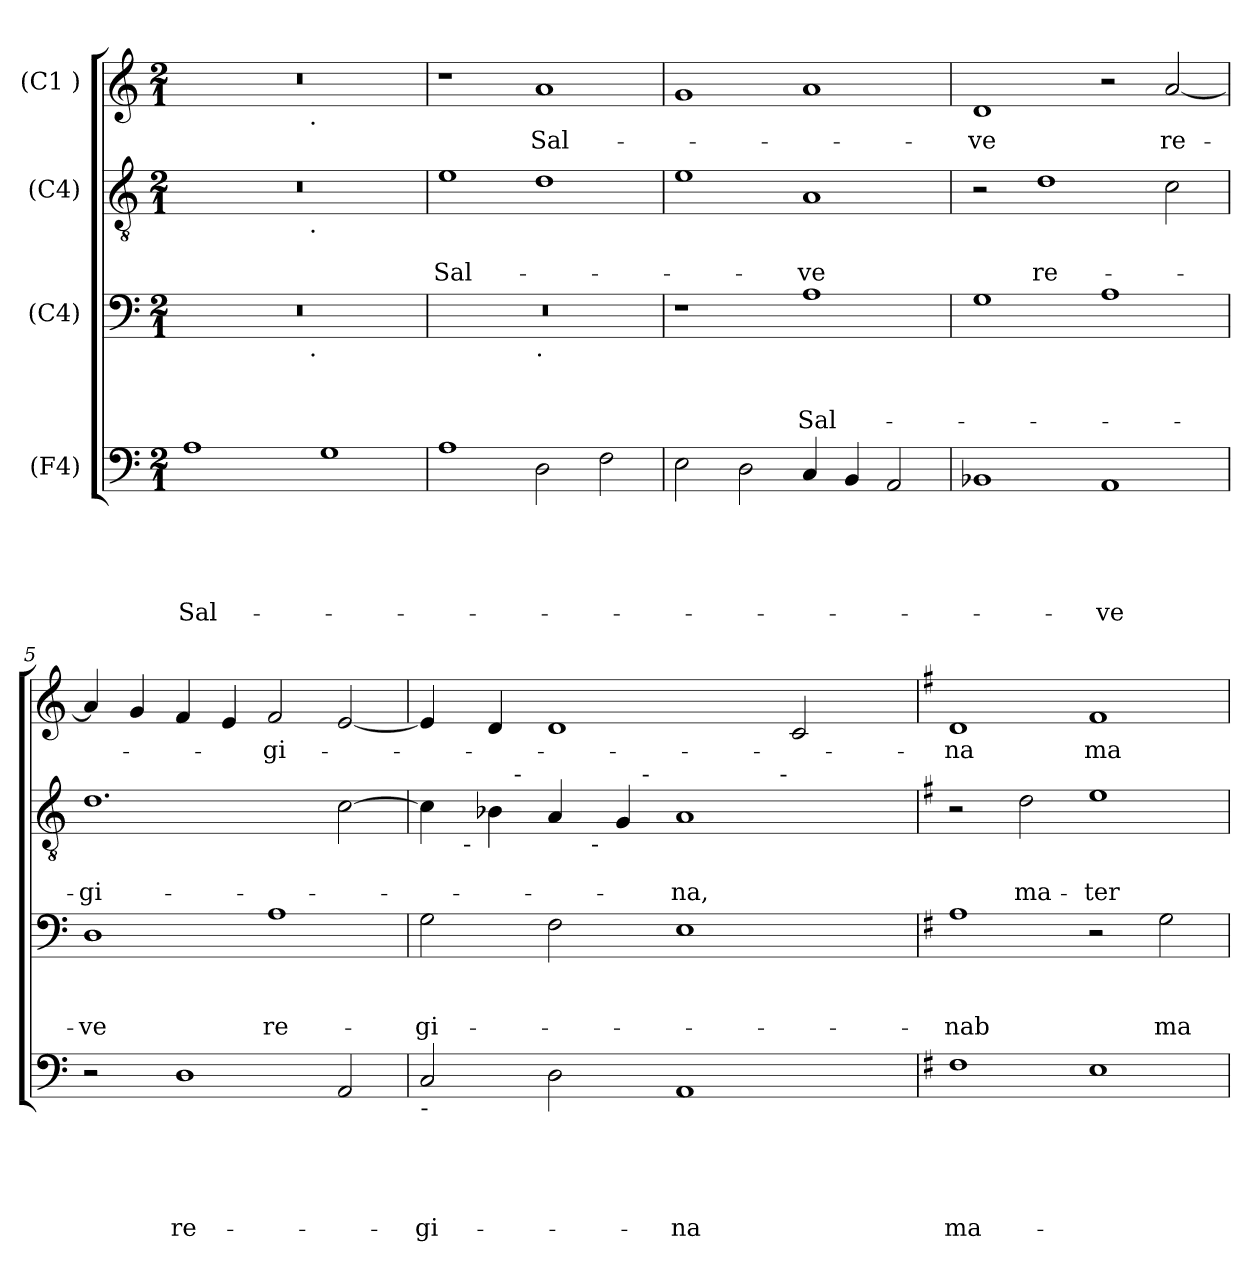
**kern	**text	**text	**text	**text	**text	**kern	**text	**text	**text	**kern	**text	**text	**kern	**text
*part4	*part4	*part4	*part4	*part4	*part4	*part3	*part3	*part3	*part3	*part2	*part2	*part2	*part1	*part1
*staff4	*staff4	*staff4	*staff4	*staff4	*staff4	*staff3	*staff3	*staff3	*staff3	*staff2	*staff2	*staff2	*staff1	*staff1
*I"(F4)	*	*	*	*	*	*I"(C4)	*	*	*	*I"(C4)	*	*	*I"(C1 )	*
*clefF4	*	*	*	*	*	*clefF4	*	*	*	*clefGv2	*	*	*clefG2	*
*k[]	*	*	*	*	*	*k[]	*	*	*	*k[]	*	*	*k[]	*
*C:	*	*	*	*	*	*C:	*	*	*	*C:	*	*	*C:	*
*M2/1	*	*	*	*	*	*M2/1	*	*	*	*M2/1	*	*	*M2/1	*
=1	=1	=1	=1	=1	=1	=1	=1	=1	=1	=1	=1	=1	=1	=1
!	!	!	!	!	!LO:LY:b	!	!	!	!	!	!	!	!	!
*	*	*	*	*	*	*^	*	*	*	*^	*	*	*^	*
1A	.	.	.	.	Sal-	0r	2ryy	.	.	.	0r	2ryy	.	.	0r	2ryy	.
.	.	.	.	.	.	.	4...ryy	.	.	.	.	4...ryy	.	.	.	4...ryy	.
!	!	!	!	!	!	!	!	!	!	!	!	!	!	!	!	!LO:TX:b:t=.	!
!	!	!	!	!	!	!	!	!	!	!	!	!LO:TX:b:t=.	!	!	!	!	!
!	!	!	!	!	!	!	!LO:TX:b:t=.	!	!	!	!	!	!	!	!	!	!
.	.	.	.	.	.	.	1ryy	.	.	.	.	1ryy	.	.	.	1ryy	.
1G	.	.	.	.	.	.	.	.	.	.	.	.	.	.	.	.	.
.	.	.	.	.	.	.	32ryy	.	.	.	.	32ryy	.	.	.	32ryy	.
=2	=2	=2	=2	=2	=2	=2	=2	=2	=2	=2	=2	=2	=2	=2	=2	=2	=2
!	!	!	!	!	!	!	!	!	!	!	!	!	!	!LO:LY:b	!	!	!
*	*	*	*	*	*	*	*	*	*	*	*v	*v	*	*	*	*	*
*	*	*	*	*	*	*	*	*	*	*	*	*	*	*v	*v	*
1A	.	.	.	.	.	0r	1ryy	.	.	.	1e	.	Sal-	1r	.
!	!	!	!	!	!	!	!LO:TX:b:t=.	!	!	!	!	!	!	!	!
!	!	!	!	!	!	!	!	!	!	!	!	!	!	!	!LO:LY:b
2D\	.	.	.	.	.	.	1ryy	.	.	.	1d	.	.	1a	Sal-
2F\	.	.	.	.	.	.	.	.	.	.	.	.	.	.	.
*	*	*	*	*	*	*v	*v	*	*	*	*	*	*	*	*
=3	=3	=3	=3	=3	=3	=3	=3	=3	=3	=3	=3	=3	=3	=3
2E\	.	.	.	.	.	1r	.	.	.	1e	.	.	1g	.
2D\	.	.	.	.	.	.	.	.	.	.	.	.	.	.
!	!	!	!	!	!	!	!	!	!LO:LY:b	!	!	!LO:LY:b	!	!
4C/	.	.	.	.	.	1A	.	.	Sal-	1A	.	-ve	1a	.
4BB/	.	.	.	.	.	.	.	.	.	.	.	.	.	.
2AA/	.	.	.	.	.	.	.	.	.	.	.	.	.	.
=4	=4	=4	=4	=4	=4	=4	=4	=4	=4	=4	=4	=4	=4	=4
!	!	!	!	!	!	!	!	!	!	!	!	!	!	!LO:LY:b
1BB-	.	.	.	.	.	1G	.	.	.	2r	.	.	1d	-ve
!	!	!	!	!	!	!	!	!	!	!	!	!LO:LY:b	!	!
.	.	.	.	.	.	.	.	.	.	1d	.	re-	.	.
!	!	!	!	!	!LO:LY:b	!	!	!	!	!	!	!	!	!
1AA	.	.	.	.	-ve	1A	.	.	.	.	.	.	2r	.
!	!	!	!	!	!	!	!	!	!	!	!	!	!	!LO:LY:b
.	.	.	.	.	.	.	.	.	.	2c\	.	.	[<2a/	re-
=5	=5	=5	=5	=5	=5	=5	=5	=5	=5	=5	=5	=5	=5	=5
!	!	!	!	!	!	!	!	!	!LO:LY:b	!	!	!LO:LY:b	!	!
2r	.	.	.	.	.	1D	.	.	-ve	1.d	.	-gi-	4a/]	.
.	.	.	.	.	.	.	.	.	.	.	.	.	4g/	.
!	!	!	!	!	!LO:LY:b	!	!	!	!	!	!	!	!	!
1D	.	.	.	.	re-	.	.	.	.	.	.	.	4f/	.
.	.	.	.	.	.	.	.	.	.	.	.	.	4e/	.
!	!	!	!	!	!	!	!	!	!LO:LY:b	!	!	!	!	!LO:LY:b
.	.	.	.	.	.	1A	.	.	re-	.	.	.	2f/	-gi-
2AA/	.	.	.	.	.	.	.	.	.	[<2c\	.	.	[<2e/	.
!!LO:LB:g=z
=6	=6	=6	=6	=6	=6	=6	=6	=6	=6	=6	=6	=6	=6	=6
!LO:TX:b:t=-	!	!	!	!	!	!	!	!	!	!	!	!	!	!
!	!	!	!	!	!LO:LY:b	!	!	!	!LO:LY:b	!	!	!	!	!
*	*	*	*	*	*	*	*	*	*	*^	*	*	*	*
*	*	*	*	*	*	*	*	*	*	*	*^	*	*	*	*
*	*	*	*	*	*	*	*	*	*	*	*	*^	*	*	*	*
*	*	*	*	*	*	*	*	*	*	*	*	*	*^	*	*	*	*
*	*	*	*	*	*	*	*	*	*	*	*	*	*	*^	*	*	*	*
2C/	.	.	.	.	-gi-	2G\	.	.	-gi-	4c\]	8ryy	4ryy	2ryy	2ryy	1ryy	.	.	4e/]	.
.	.	.	.	.	.	.	.	.	.	.	32ryy	.	.	.	.	.	.	.	.
!	!	!	!	!	!	!	!	!	!	!	!LO:TX:b:t=-	!	!	!	!	!	!	!	!
.	.	.	.	.	.	.	.	.	.	.	1ryy	.	.	.	.	.	.	.	.
.	.	.	.	.	.	.	.	.	.	4B-\	.	16.ryy	.	.	.	.	.	4d/	.
!	!	!	!	!	!	!	!	!	!	!	!	!LO:TX:a:t=-	!	!	!	!	!	!	!
.	.	.	.	.	.	.	.	.	.	.	.	1ryy	.	.	.	.	.	.	.
2D\	.	.	.	.	.	2F\	.	.	.	4A/	.	.	8ryy	4ryy	.	.	.	1d	.
.	.	.	.	.	.	.	.	.	.	.	.	.	32ryy	.	.	.	.	.	.
!	!	!	!	!	!	!	!	!	!	!	!	!	!LO:TX:b:t=-	!	!	!	!	!	!
.	.	.	.	.	.	.	.	.	.	.	.	.	1ryy	.	.	.	.	.	.
.	.	.	.	.	.	.	.	.	.	4G/	.	.	.	16.ryy	.	.	.	.	.
!	!	!	!	!	!	!	!	!	!	!	!	!	!	!LO:TX:a:t=-	!	!	!	!	!
.	.	.	.	.	.	.	.	.	.	.	.	.	.	1ryy	.	.	.	.	.
!	!	!	!	!	!LO:LY:b	!	!	!	!	!	!	!	!	!	!	!	!LO:LY:b	!	!
1AA	.	.	.	.	-na	1E	.	.	.	1A	.	.	.	.	4...ryy	.	-na,	.	.
.	.	.	.	.	.	.	.	.	.	.	2ryy	.	.	.	.	.	.	.	.
.	.	.	.	.	.	.	.	.	.	.	.	2ryy	.	.	.	.	.	.	.
!	!	!	!	!	!	!	!	!	!	!	!	!	!	!	!LO:TX:a:t=-	!	!	!	!
.	.	.	.	.	.	.	.	.	.	.	.	.	.	.	2ryy	.	.	.	.
.	.	.	.	.	.	.	.	.	.	.	.	.	.	.	.	.	.	2c/	.
.	.	.	.	.	.	.	.	.	.	.	4ryy	.	4ryy	.	.	.	.	.	.
.	.	.	.	.	.	.	.	.	.	.	.	8ryy	.	8ryy	.	.	.	.	.
.	.	.	.	.	.	.	.	.	.	.	16.ryy	.	16.ryy	.	.	.	.	.	.
.	.	.	.	.	.	.	.	.	.	.	.	32ryy	.	32ryy	32ryy	.	.	.	.
*	*	*	*	*	*	*	*	*	*	*v	*v	*v	*v	*v	*v	*	*	*	*
=7	=7	=7	=7	=7	=7	=7	=7	=7	=7	=7	=7	=7	=7	=7
*k[f#]	*	*	*	*	*	*k[f#]	*	*	*	*k[f#]	*	*	*k[f#]	*
*G:	*	*	*	*	*	*G:	*	*	*	*G:	*	*	*G:	*
*	*	*	*	*	*	*	*	*	*	*^	*	*	*	*
*	*	*	*	*	*	*	*	*	*	*	*^	*	*	*	*
*	*	*	*	*	*	*	*	*	*	*	*	*^	*	*	*	*
*	*	*	*	*	*	*	*	*	*	*	*	*	*^	*	*	*	*
*	*	*	*	*	*	*	*	*	*	*	*	*	*	*^	*	*	*	*
!	!	!	!	!	!LO:LY:b	!	!	!	!LO:LY:b:rj	!	!	!	!	!	!	!	!	!	!LO:LY:b
*	*	*	*	*	*	*	*	*	*	*v	*v	*v	*v	*v	*v	*	*	*	*
1F#	.	.	.	.	ma-	1A	.	.	-nab	2r	.	.	1d	-na
!	!	!	!	!	!	!	!	!	!	!	!	!LO:LY:b	!	!
.	.	.	.	.	.	.	.	.	.	2d\	.	ma-	.	.
!	!	!	!	!	!	!	!	!	!	!	!	!LO:LY:b	!	!LO:LY:b
1E	.	.	.	.	.	2r	.	.	.	1e	.	-ter	1f#	ma-
!	!	!	!	!	!	!	!	!	!LO:LY:b	!	!	!	!	!
.	.	.	.	.	.	2G\	.	.	ma-	.	.	.	.	.
=	=	=	=	=	=	=	=	=	=	=	=	=	=	=
*-	*-	*-	*-	*-	*-	*-	*-	*-	*-	*-	*-	*-	*-	*-
